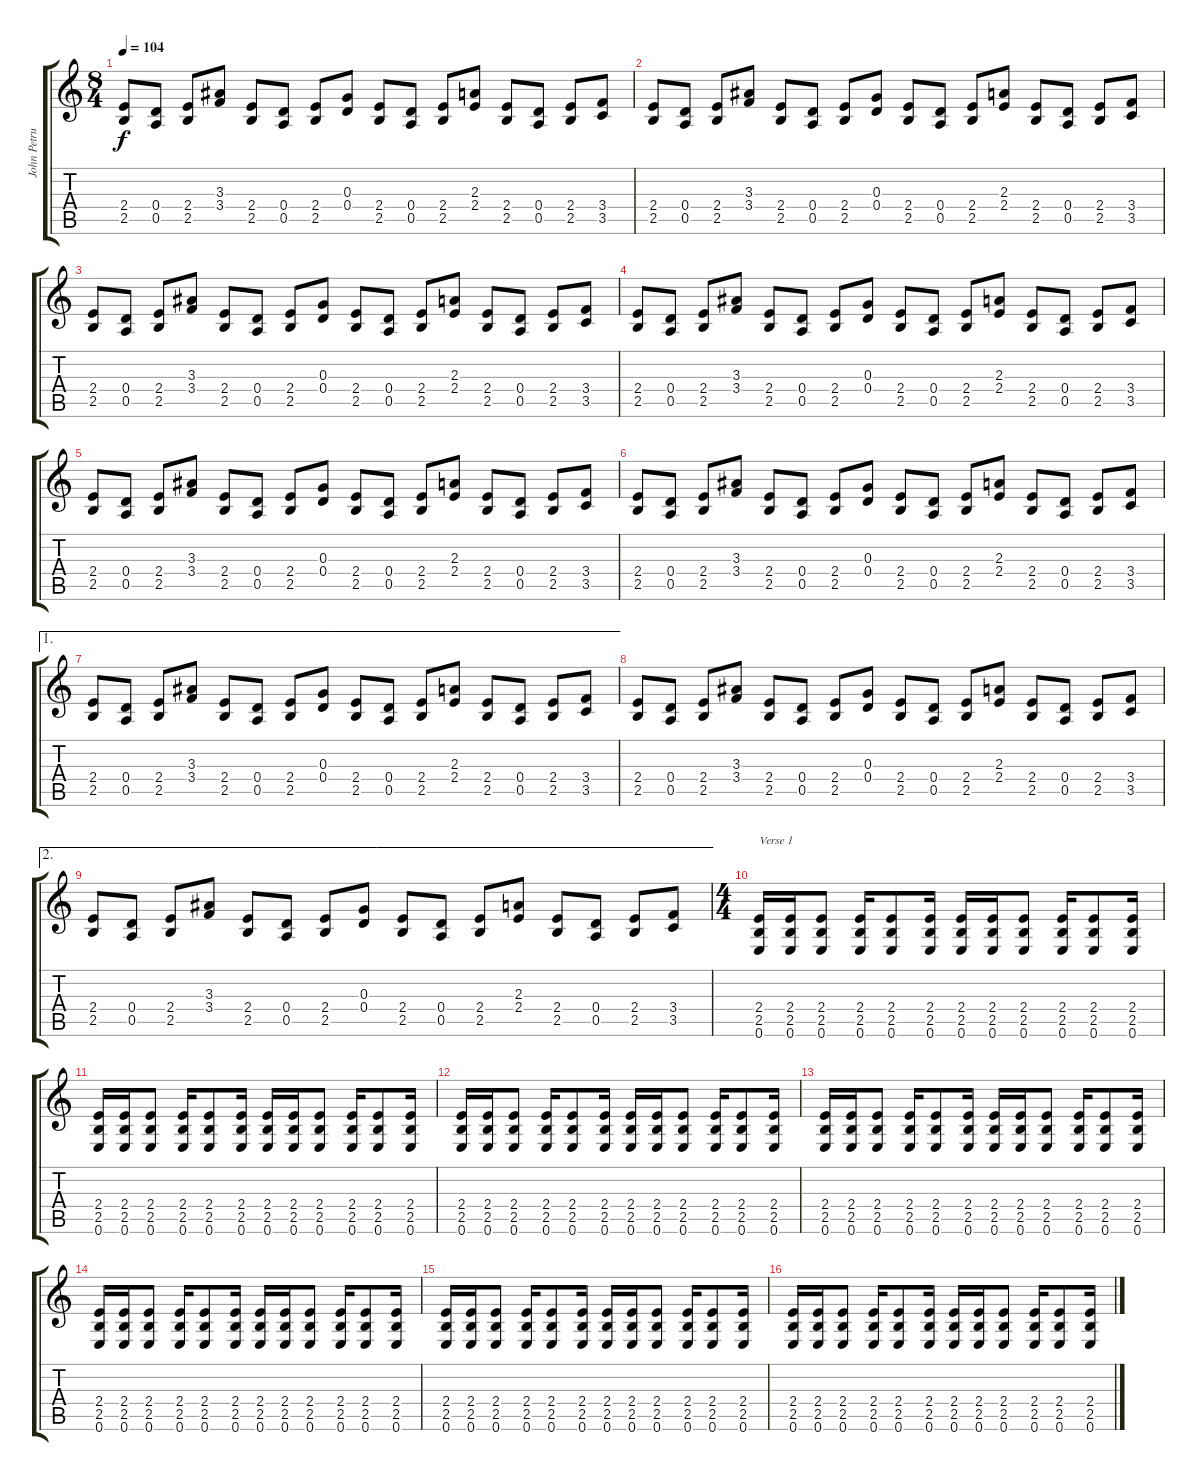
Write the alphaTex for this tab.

\track ("John Petrucci " "John Petru") {instrument distortionguitar}
\staff {score tabs}
\tuning (E4 B3 G3 D3 A2 E2) {hide}
\ts (8 4)
\tempo 104
\clef g2
\ks c
(2.4 2.5).8{dy f} (0.4 0.5).8 (2.4 2.5).8 (3.3 3.4).8 (2.4 2.5).8 (0.4 0.5).8 (2.4 2.5).8 (0.3 0.4).8 (2.4 2.5).8 (0.4 0.5).8 (2.4 2.5).8 (2.3 2.4).8 (2.4 2.5).8 (0.4 0.5).8 (2.4 2.5).8 (3.4 3.5).8 |
(2.4 2.5).8 (0.4 0.5).8 (2.4 2.5).8 (3.3 3.4).8 (2.4 2.5).8 (0.4 0.5).8 (2.4 2.5).8 (0.3 0.4).8 (2.4 2.5).8 (0.4 0.5).8 (2.4 2.5).8 (2.3 2.4).8 (2.4 2.5).8 (0.4 0.5).8 (2.4 2.5).8 (3.4 3.5).8 |
(2.4 2.5).8 (0.4 0.5).8 (2.4 2.5).8 (3.3 3.4).8 (2.4 2.5).8 (0.4 0.5).8 (2.4 2.5).8 (0.3 0.4).8 (2.4 2.5).8 (0.4 0.5).8 (2.4 2.5).8 (2.3 2.4).8 (2.4 2.5).8 (0.4 0.5).8 (2.4 2.5).8 (3.4 3.5).8 |
(2.4 2.5).8 (0.4 0.5).8 (2.4 2.5).8 (3.3 3.4).8 (2.4 2.5).8 (0.4 0.5).8 (2.4 2.5).8 (0.3 0.4).8 (2.4 2.5).8 (0.4 0.5).8 (2.4 2.5).8 (2.3 2.4).8 (2.4 2.5).8 (0.4 0.5).8 (2.4 2.5).8 (3.4 3.5).8 |
(2.4 2.5).8 (0.4 0.5).8 (2.4 2.5).8 (3.3 3.4).8 (2.4 2.5).8 (0.4 0.5).8 (2.4 2.5).8 (0.3 0.4).8 (2.4 2.5).8 (0.4 0.5).8 (2.4 2.5).8 (2.3 2.4).8 (2.4 2.5).8 (0.4 0.5).8 (2.4 2.5).8 (3.4 3.5).8 |
(2.4 2.5).8 (0.4 0.5).8 (2.4 2.5).8 (3.3 3.4).8 (2.4 2.5).8 (0.4 0.5).8 (2.4 2.5).8 (0.3 0.4).8 (2.4 2.5).8 (0.4 0.5).8 (2.4 2.5).8 (2.3 2.4).8 (2.4 2.5).8 (0.4 0.5).8 (2.4 2.5).8 (3.4 3.5).8 |
\ae 1
(2.4 2.5).8 (0.4 0.5).8 (2.4 2.5).8 (3.3 3.4).8 (2.4 2.5).8 (0.4 0.5).8 (2.4 2.5).8 (0.3 0.4).8 (2.4 2.5).8 (0.4 0.5).8 (2.4 2.5).8 (2.3 2.4).8 (2.4 2.5).8 (0.4 0.5).8 (2.4 2.5).8 (3.4 3.5).8 |
(2.4 2.5).8 (0.4 0.5).8 (2.4 2.5).8 (3.3 3.4).8 (2.4 2.5).8 (0.4 0.5).8 (2.4 2.5).8 (0.3 0.4).8 (2.4 2.5).8 (0.4 0.5).8 (2.4 2.5).8 (2.3 2.4).8 (2.4 2.5).8 (0.4 0.5).8 (2.4 2.5).8 (3.4 3.5).8 |
\ae 2
(2.4 2.5).8 (0.4 0.5).8 (2.4 2.5).8 (3.3 3.4).8 (2.4 2.5).8 (0.4 0.5).8 (2.4 2.5).8 (0.3 0.4).8 (2.4 2.5).8 (0.4 0.5).8 (2.4 2.5).8 (2.3 2.4).8 (2.4 2.5).8 (0.4 0.5).8 (2.4 2.5).8 (3.4 3.5).8 |
\ts (4 4)
(2.4 2.5 0.6).16{txt "Verse 1"} (2.4 2.5 0.6).16 (2.4 2.5 0.6).8 (2.4 2.5 0.6).16 (2.4 2.5 0.6).8 (2.4 2.5 0.6).16 (2.4 2.5 0.6).16 (2.4 2.5 0.6).16 (2.4 2.5 0.6).8 (2.4 2.5 0.6).16 (2.4 2.5 0.6).8 (2.4 2.5 0.6).16 |
(2.4 2.5 0.6).16 (2.4 2.5 0.6).16 (2.4 2.5 0.6).8 (2.4 2.5 0.6).16 (2.4 2.5 0.6).8 (2.4 2.5 0.6).16 (2.4 2.5 0.6).16 (2.4 2.5 0.6).16 (2.4 2.5 0.6).8 (2.4 2.5 0.6).16 (2.4 2.5 0.6).8 (2.4 2.5 0.6).16 |
(2.4 2.5 0.6).16 (2.4 2.5 0.6).16 (2.4 2.5 0.6).8 (2.4 2.5 0.6).16 (2.4 2.5 0.6).8 (2.4 2.5 0.6).16 (2.4 2.5 0.6).16 (2.4 2.5 0.6).16 (2.4 2.5 0.6).8 (2.4 2.5 0.6).16 (2.4 2.5 0.6).8 (2.4 2.5 0.6).16 |
(2.4 2.5 0.6).16 (2.4 2.5 0.6).16 (2.4 2.5 0.6).8 (2.4 2.5 0.6).16 (2.4 2.5 0.6).8 (2.4 2.5 0.6).16 (2.4 2.5 0.6).16 (2.4 2.5 0.6).16 (2.4 2.5 0.6).8 (2.4 2.5 0.6).16 (2.4 2.5 0.6).8 (2.4 2.5 0.6).16 |
(2.4 2.5 0.6).16 (2.4 2.5 0.6).16 (2.4 2.5 0.6).8 (2.4 2.5 0.6).16 (2.4 2.5 0.6).8 (2.4 2.5 0.6).16 (2.4 2.5 0.6).16 (2.4 2.5 0.6).16 (2.4 2.5 0.6).8 (2.4 2.5 0.6).16 (2.4 2.5 0.6).8 (2.4 2.5 0.6).16 |
(2.4 2.5 0.6).16 (2.4 2.5 0.6).16 (2.4 2.5 0.6).8 (2.4 2.5 0.6).16 (2.4 2.5 0.6).8 (2.4 2.5 0.6).16 (2.4 2.5 0.6).16 (2.4 2.5 0.6).16 (2.4 2.5 0.6).8 (2.4 2.5 0.6).16 (2.4 2.5 0.6).8 (2.4 2.5 0.6).16 |
(2.4 2.5 0.6).16 (2.4 2.5 0.6).16 (2.4 2.5 0.6).8 (2.4 2.5 0.6).16 (2.4 2.5 0.6).8 (2.4 2.5 0.6).16 (2.4 2.5 0.6).16 (2.4 2.5 0.6).16 (2.4 2.5 0.6).8 (2.4 2.5 0.6).16 (2.4 2.5 0.6).8 (2.4 2.5 0.6).16
